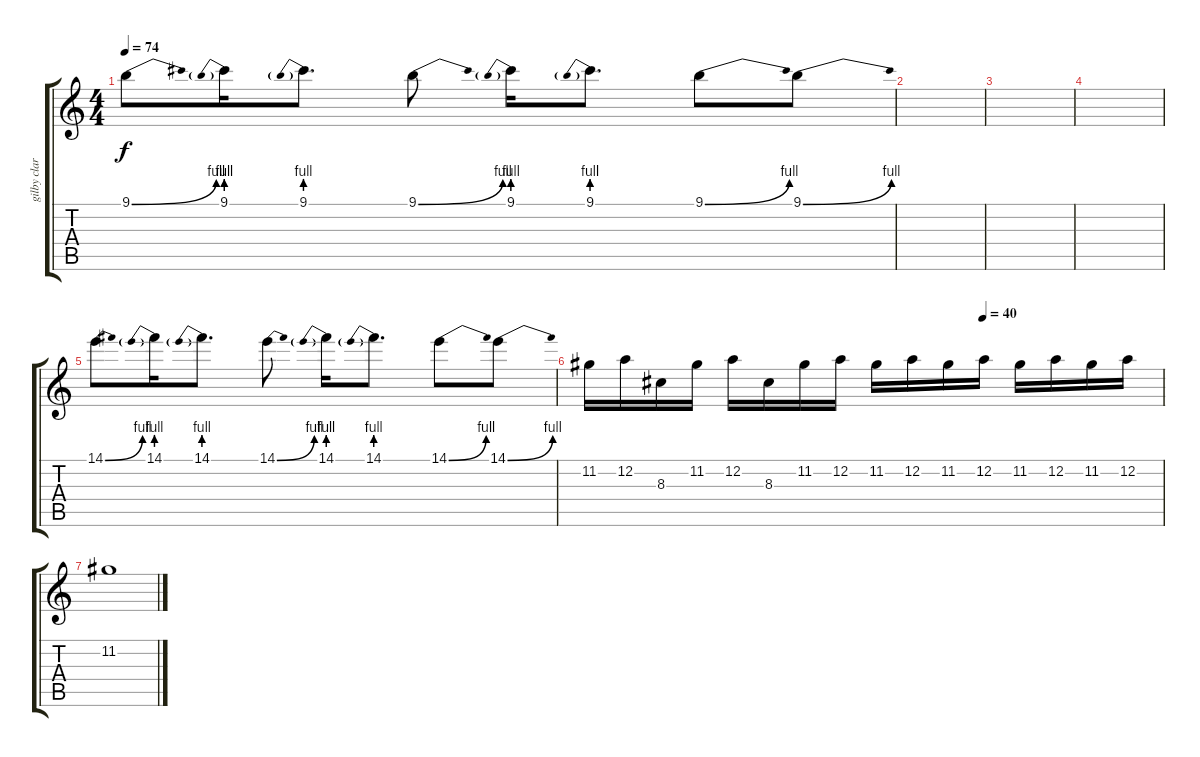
\track ("gilby clarke - distortion 2 (dubbed)" "gilby clar") {instrument distortionguitar}
\staff {score tabs}
\tuning (D4 A3 F3 C3 G2 D2) {hide}
\ts (4 4)
\tempo 74
\clef g2
\ks c
9.1{be (bend 0 0 60 4)}.8{dy f} 9.1{be (prebend 0 4 60 4)}.16 9.1{be (prebend 0 4 60 4)}.8{d} 9.1{be (bend 0 0 60 4)}.8 9.1{be (prebend 0 4 60 4)}.16 9.1{be (prebend 0 4 60 4)}.8{d} 9.1{be (bend 0 0 60 4)}.8 9.1{be (bend 0 0 60 4)}.8 |
|
|
|
14.1{be (bend 0 0 60 4)}.8 14.1{be (prebend 0 4 60 4)}.16 14.1{be (prebend 0 4 60 4)}.8{d} 14.1{be (bend 0 0 60 4)}.8 14.1{be (prebend 0 4 60 4)}.16 14.1{be (prebend 0 4 60 4)}.8{d} 14.1{be (bend 0 0 60 4)}.8 14.1{be (bend 0 0 60 4)}.8 |
\tempo (40 0.6875)
11.2.16 12.2.16 8.3.16 11.2.16 12.2.16 8.3.16 11.2.16 12.2.16 11.2.16 12.2.16 11.2.16 12.2.16 11.2.16 12.2.16 11.2.16 12.2.16 |
11.2.1
